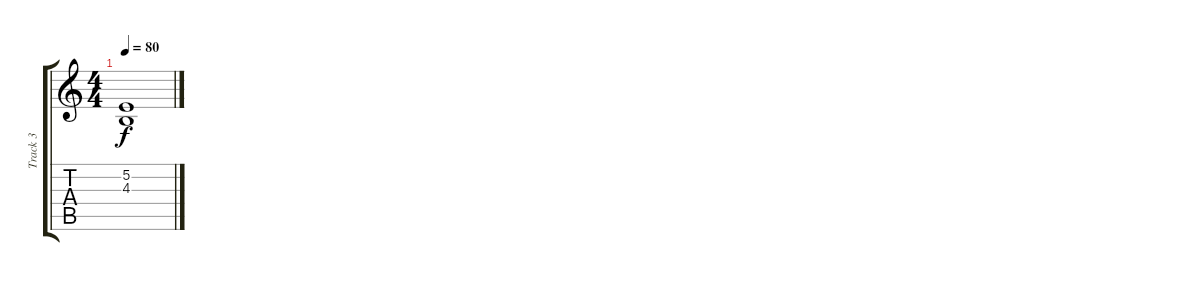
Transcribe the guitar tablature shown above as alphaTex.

\track ("Track 3" "Track 3") {instrument acousticgrandpiano}
\staff {score tabs}
\tuning (E4 B3 G3 D3 A2 E2) {hide}
\ts (4 4)
\tempo 80
\clef g2
\ks c
(5.2 4.3).1{dy f}
